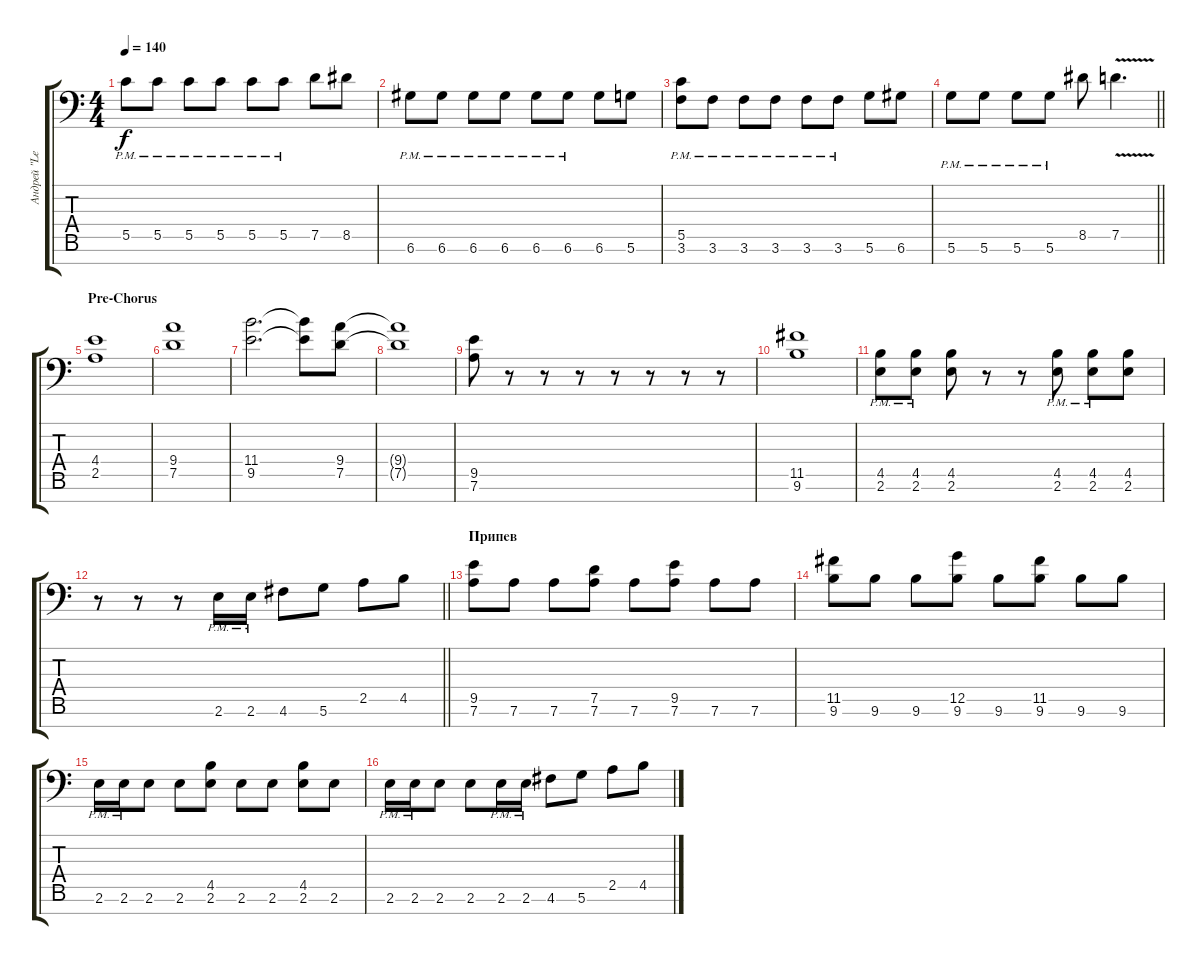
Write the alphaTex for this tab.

\track ("Андрей \"Leo\" Леонтьев" "Андрей \"Le") {instrument overdrivenguitar}
\staff {score tabs}
\tuning (D4 A3 F3 C3 G2 D2 A1) {hide}
\ts (4 4)
\tempo 140
\clef f4
\ks c
5.5{pm}.8{dy f instrument overdrivenguitar} 5.5{pm}.8 5.5{pm}.8 5.5{pm}.8 5.5{pm}.8 5.5{pm}.8 7.5.8 8.5.8 |
6.6{pm}.8 6.6{pm}.8 6.6{pm}.8 6.6{pm}.8 6.6{pm}.8 6.6{pm}.8 6.6.8 5.6.8 |
(5.5{pm} 3.6{pm}).8 3.6{pm}.8 3.6{pm}.8 3.6{pm}.8 3.6{pm}.8 3.6{pm}.8 5.6.8 6.6.8 |
\barLineRight lightlight
5.6{pm}.8 5.6{pm}.8 5.6{pm}.8 5.6{pm}.8 8.5.8 7.5{v}.4{d instrument guitarharmonics} |
\section ("" "Pre-Chorus")
(4.4 2.5).1{instrument overdrivenguitar} |
(9.4 7.5).1 |
(11.4 9.5).2{d} (11.4{t} 9.5{t}).8 (9.4 7.5).8 |
(9.4{t} 7.5{t}).1 |
(9.5 7.6).8 r.8 r.8 r.8 r.8 r.8 r.8 r.8 |
(11.5 9.6).1 |
(4.5{pm} 2.6{pm}).8 (4.5{pm} 2.6{pm}).8 (4.5 2.6).8 r.8 r.8 (4.5{pm} 2.6{pm}).8 (4.5{pm} 2.6{pm}).8 (4.5 2.6).8 |
\barLineRight lightlight
r.8 r.8 r.8 2.6{pm}.16 2.6{pm}.16 4.6.8 5.6.8 2.5.8 4.5.8 |
\section ("" "Припев")
(9.5 7.6).8 7.6.8 7.6.8 (7.5 7.6).8 7.6.8 (9.5 7.6).8 7.6.8 7.6.8 |
(11.5 9.6).8 9.6.8 9.6.8 (12.5 9.6).8 9.6.8 (11.5 9.6).8 9.6.8 9.6.8 |
2.6{pm}.16 2.6{pm}.16 2.6.8 2.6.8 (4.5 2.6).8 2.6.8 2.6.8 (4.5 2.6).8 2.6.8 |
2.6{pm}.16 2.6{pm}.16 2.6.8 2.6.8 2.6{pm}.16 2.6{pm}.16 4.6.8 5.6.8 2.5.8 4.5.8
